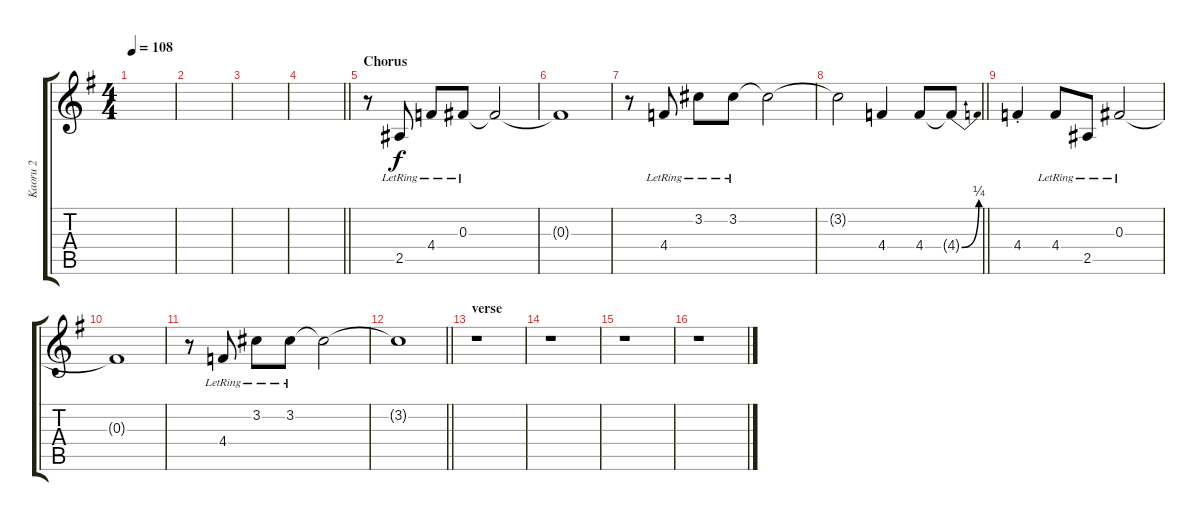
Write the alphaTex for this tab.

\track ("Kaoru 2" "Kaoru 2") {instrument electricguitarjazz}
\staff {score tabs}
\tuning (Eb4 Bb3 Gb3 Db3 Ab2 Db2) {hide}
\ts (4 4)
\tempo 108
\clef g2
\ks g
|
|
|
\barLineRight lightlight
|
\section ("" "Chorus")
r.8 2.5{lr}.8 4.4{lr}.8 0.3{lr}.8 0.3{t}.2 |
0.3{t}.1 |
r.8 4.4{lr}.8 3.2{lr}.8 3.2{lr}.8 3.2{t}.2 |
\barLineRight lightlight
3.2{t}.2 4.4.4 4.4.8 4.4{be (bend 0 0 60 1) t}.8 |
4.4{st}.4 4.4{lr}.8 2.5{lr}.8 0.3{lr}.2 |
0.3{t}.1 |
r.8 4.4{lr}.8 3.2{lr}.8 3.2{lr}.8 3.2{t}.2 |
\barLineRight lightlight
3.2{t}.1 |
\section ("" "verse")
r.1 |
r.1 |
r.1 |
r.1
